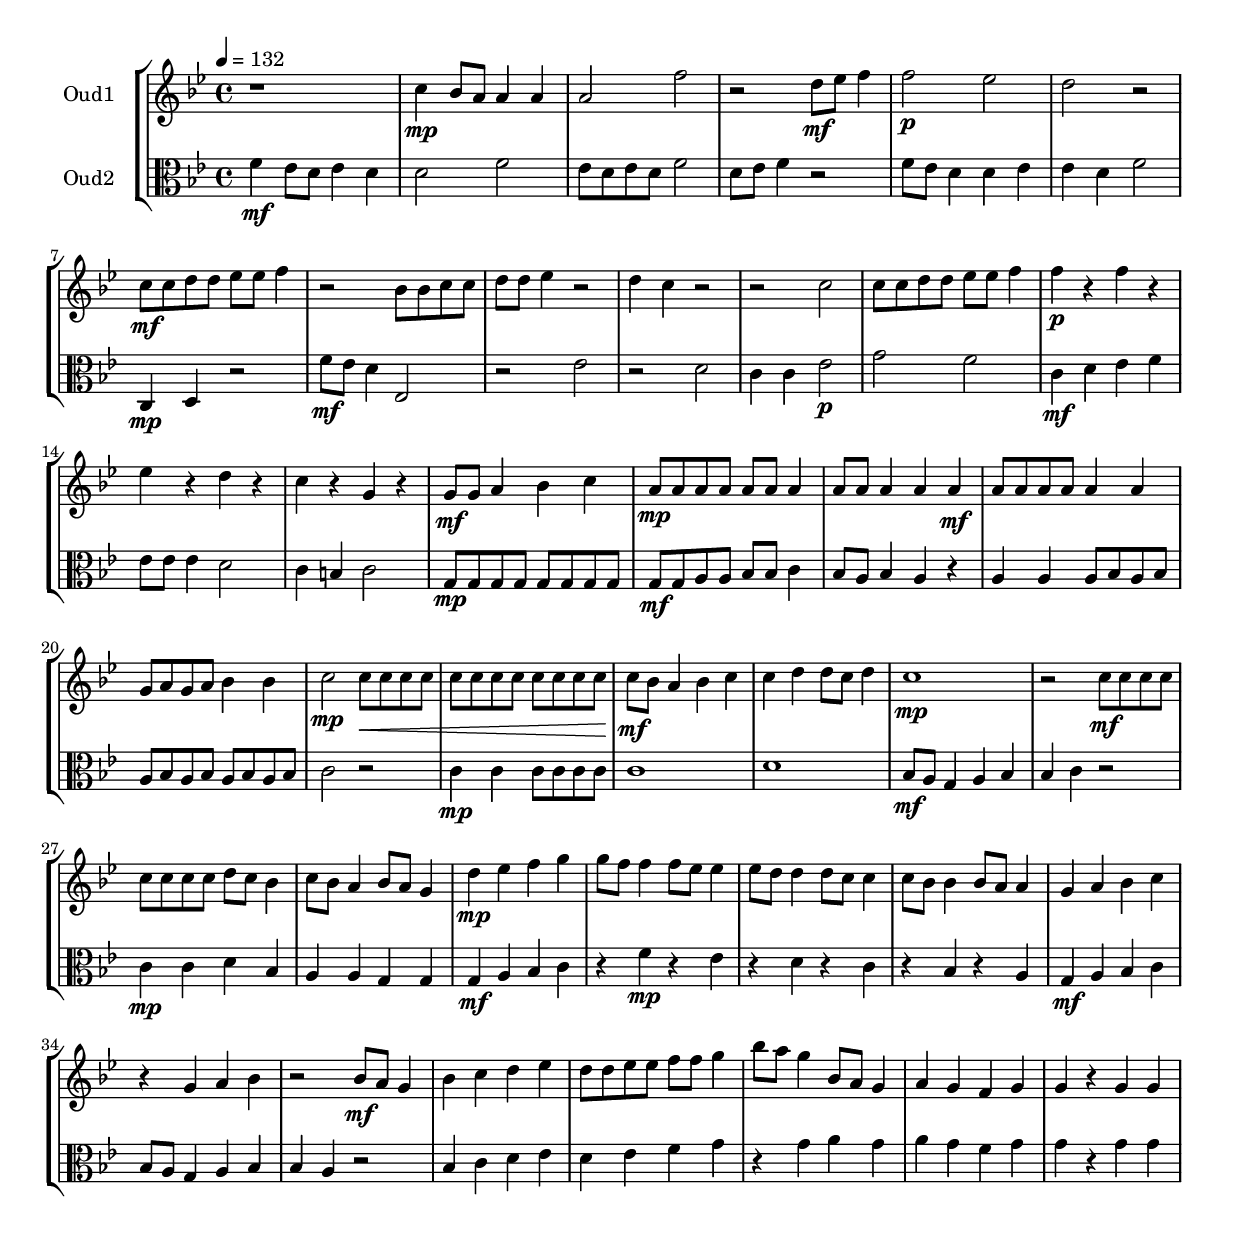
\include "arabic.ly"

%\header
%{
%    title = "Together"
%    composer = "jh"
%}

global= {
  \time 4/4
  \tempo 4=132
  \key sol \minor
}

Violin = \new Voice 
{
     \set Staff.instrumentName = #"Oud1"
     \set Staff.midiInstrument = #"Acoustic guitar (nylon)"

% oud1 bars 1-4
    \relative sol' 
    {
        r1 |
        do4 \mp sib8 la la4 la |
        la2 fa'2  | 
        r2  re8 \mf mib fa4 |  
% oud1 bars 5-8
        fa2 \p mib2 | 
        re2 r2 |
        do8 \mf do re re mib mib fa4 | 
        r2 sib,8 sib do do | 
% oud1 bars 9-12
        re8 re8 mib4 r2 | 
        re4 do r2 | 
        r2 do2 |
        do8 do re re mib mib fa4|  
% oud1 bars 13-16
        fa4 \p r4 fa4 r4 | 
        mib4 r4 re4 r4 | 
        do4 r4 sol4 r4 | 
        sol8 \mf sol la4 sib do |
% oud1 bars 17-20
        la8 \mp la la la la la la4 | 
        la8 la la4 la la4 \mf | 
        la8 la la la la4 la | 
        sol8 la sol la  sib4 sib | 
% oud1 bars 21-24
        do2 \mp do8 \< do do do | 
        do8 do do do do do do do | 
        do8 \mf sib la4 sib do | 
        do4 re4 re8 do re4 |
% oud1 bars 25-28
        do1 \mp | 
        r2 do8 \mf do do do | 
        do8 do do do re do sib4 | 
        do8 sib la4 sib8 la sol4 | 
% oud1 bars 29-32
        re' \mp mib fa sol | 
        sol8 fa fa4 fa8 mib8 mib4 | 
        mib8 re re4 re8 do do4 | 
        do8 sib sib4 sib8 la la4 | 
% oud1 bars 33-36
        sol4 la sib do |
        r4 sol4 la sib | 
        r2 sib8 \mf la sol4 | 
        sib4 do re mib |
% oud1 bars 37-40
        re8 re mib mib fa fa sol4 | 
        sib8 la sol4 sib,8 la sol4  | 
        la4 sol fa4 sol4 | 
        sol4 r4 sol4 sol4 |          
    }
}

Viola = \new Voice 
{
    \set Staff.instrumentName = #"Oud2"
    \set Staff.midiInstrument = #"Acoustic guitar (nylon)"
    \clef alto
% oud2 bars 1-4
    \relative sol' 
    {
        fa4 \mf mib8 re mib4 re4 |
        re2 fa2 | 
        mib8 re mib re fa2 | 
        re8 mib fa4 r2 |  
% oud2 bars 5-8
        fa8 mib re4 re mib4 |
        mib4 re fa2 | 
        do,4 \mp re r2 | 
        fa'8 \mf mib re4 mib,2 | 
% oud2 bars 9-12
        r2 mib'2 | 
        r2 re2 | 
        do4 do4  mib2 \p |
        sol2 fa2 |  
% oud2 bars 13-16
        do4 \mf re mib fa | 
        mib8 mib mib4 re2 | 
        do4 si do2 | 
        sol8 \mp sol sol sol sol sol sol sol |
% oud2 bars 17-20
        sol8 \mf sol8 la la sib sib do4 | 
        sib8 la sib4 la4 r4 | 
        la4 la la8 sib la sib | 
        la8 sib la sib la sib la sib | 
% oud2 bars 21-24
        do2 r2 | 
        do4 \mp do do8 do do do | 
        do1  | 
        re1 |
% oud2 bars 25-28
        sib8 \mf la sol4 la4 sib | 
        sib4 do4 r2 | 
        do4 \mp do re sib | 
        la4 la sol sol| 
% oud2 bars 29-32
        sol4 \mf la sib do | 
        r4 fa4 \mp r4 mib4 | 
        r4 re4 r4 do4 | 
        r4 sib4 r4 la4 | 
% oud2 bars 33-36
        sol4 \mf la sib do |
        sib8 la sol4 la sib | 
        sib4 la r2 |
        sib4 do re mib |
% oud2 bars 37-40
        re4 mib fa sol4 | 
        r4 sol4 la sol4  | 
        la4 sol fa4 sol4 | 
        sol4 r4 sol4 sol4 |          
    }
}

music =
{
  <<
    \tag #'score \tag #'ou1 \new Staff { << \global \Violin >> }
    \tag #'score \tag #'ou2 \new Staff { << \global \Viola >> }
  >>
}

#(set-global-staff-size 18)
\score
 {
  \new StaffGroup \keepWithTag #'score \music
  \layout { }
  \midi { }
}


